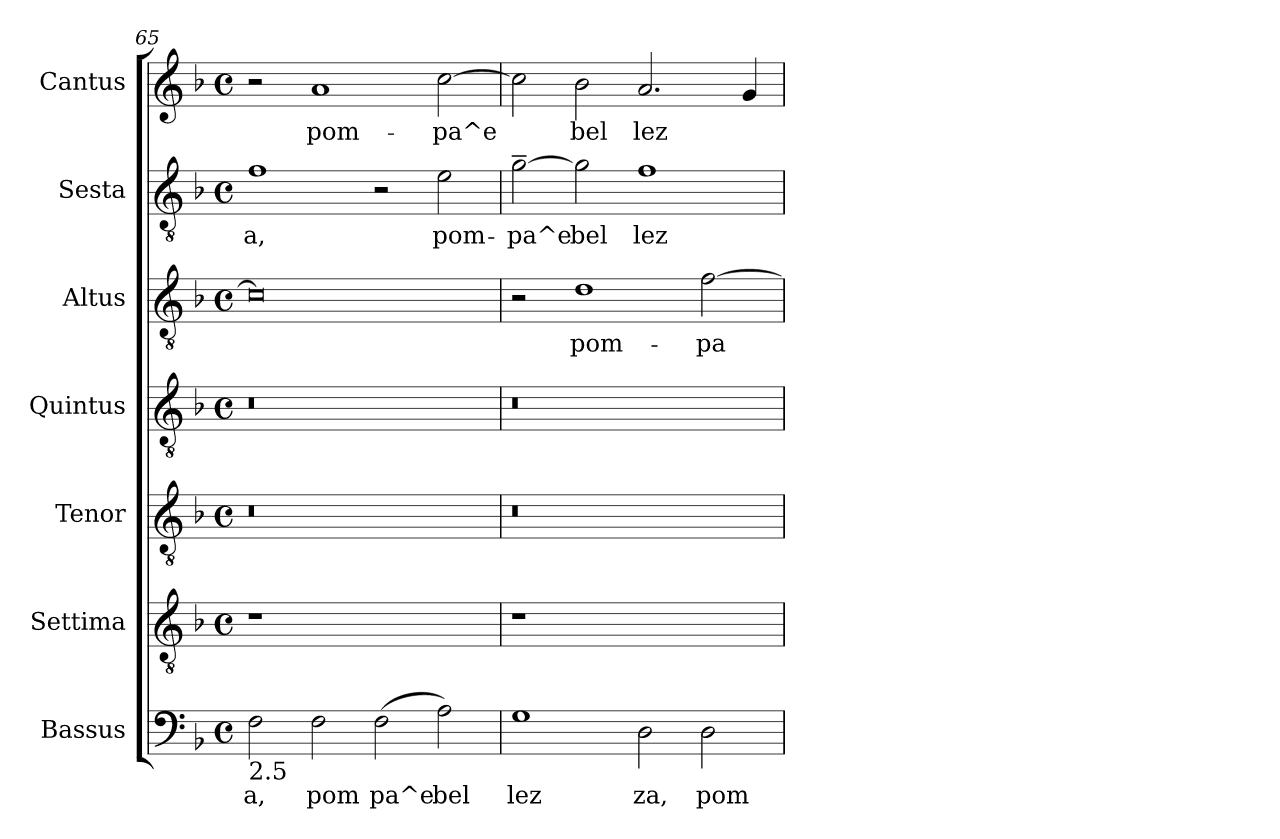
**kern	**text	**kern	**kern	**kern	**kern	**text	**kern	**text	**kern	**text
*part7	*part7	*part6	*part5	*part4	*part3	*part3	*part2	*part2	*part1	*part1
*staff7	*staff7	*staff6	*staff5	*staff4	*staff3	*staff3	*staff2	*staff2	*staff1	*staff1
*I"Bassus	*	*I"Settima	*I"Tenor	*I"Quintus	*I"Altus	*	*I"Sesta	*	*I"Cantus	*
*clefF4	*	*clefGv2	*clefGv2	*clefGv2	*clefGv2	*	*clefGv2	*	*clefG2	*
*k[b-]	*	*k[b-]	*k[b-]	*k[b-]	*k[b-]	*	*k[b-]	*	*k[b-]	*
*F:	*	*F:	*F:	*F:	*F:	*	*F:	*	*F:	*
*M4/4	*	*M4/4	*M4/4	*M4/4	*M4/4	*	*M4/4	*	*M4/4	*
*met(c)	*	*met(c)	*met(c)	*met(c)	*met(c)	*	*met(c)	*	*met(c)	*
=65	=65	=65	=65	=65	=65	=65	=65	=65	=65	=65
!LO:TX:b:t=2.5	!	!	!	!	!	!	!	!	!	!
!	!LO:LY:b:cj	!	!	!	!	!LO:LY:b:cj	!	!LO:LY:b:cj	!	!
2F\	a,	1r	0r	0r	0c]	.	1f	-a,	2r	.
!	!LO:LY:b:cj	!	!	!	!	!	!	!	!	!LO:LY:b:cj
2F\	pom	.	.	.	.	.	.	.	1a	pom-
!	!LO:LY:b:cj	!	!	!	!	!	!	!	!	!
(<2F\	pa^e	1ryy	.	.	.	.	2r	.	.	.
!	!LO:LY:b:cj	!	!	!	!	!	!	!LO:LY:b:cj	!	!LO:LY:b:cj
2A\)	bel	.	.	.	.	.	2e\	pom-	[>2cc\	-pa^e
!!LO:PB:g=z
=66	=66	=66	=66	=66	=66	=66	=66	=66	=66	=66
!	!LO:LY:b:cj	!	!	!	!	!	!	!LO:LY:b:cj	!	!LO:LY:b:cj
1G	lez	1r	0r	0r	2r	.	[<2g~>\	-pa^e	2cc\]	.
!	!	!	!	!	!	!LO:LY:b:cj	!	!LO:LY:b:cj	!	!LO:LY:b:cj
.	.	.	.	.	1d	pom-	2g\]	bel	2b-\	bel
!	!LO:LY:b:cj	!	!	!	!	!	!	!LO:LY:b:cj	!	!LO:LY:b:cj
2D\	za,	1ryy	.	.	.	.	1f	lez	2.a/	lez
!	!LO:LY:b:cj	!	!	!	!	!LO:LY:b:cj	!	!	!	!
2D\	pom	.	.	.	[>2f\	-pa	.	.	.	.
!	!	!	!	!	!	!	!	!	!	!LO:LY:b:cj
.	.	.	.	.	.	.	.	.	4g/	.
=	=	=	=	=	=	=	=	=	=	=
*-	*-	*-	*-	*-	*-	*-	*-	*-	*-	*-
